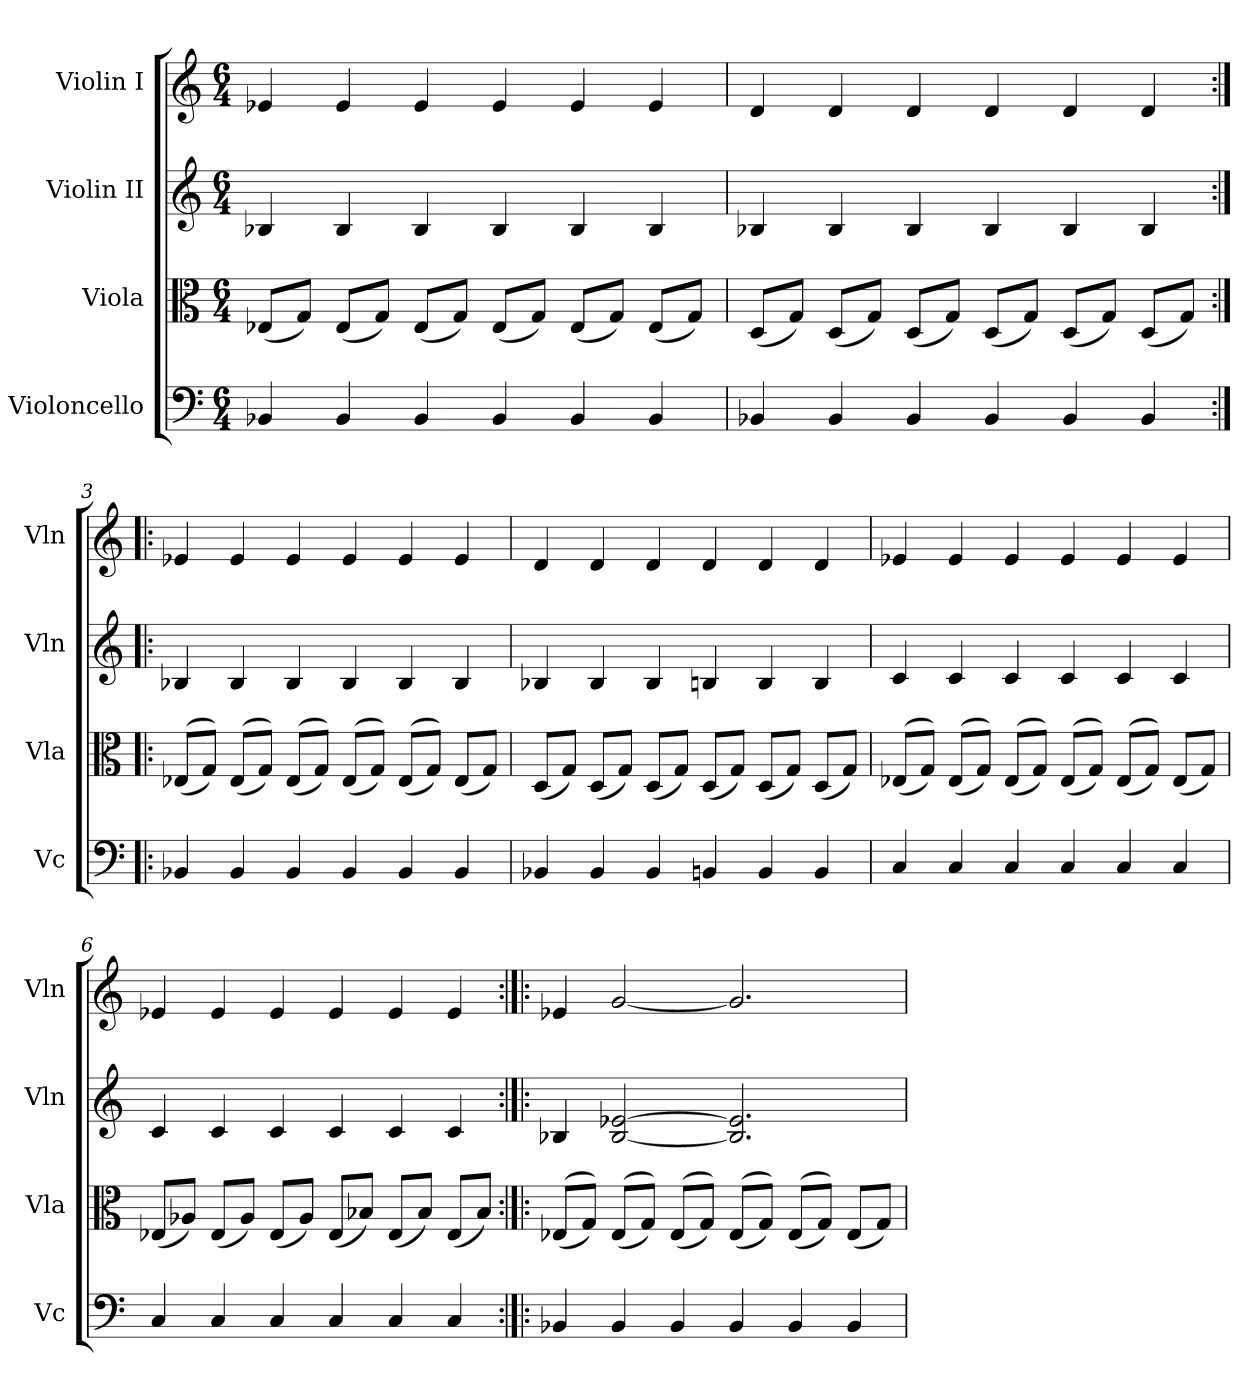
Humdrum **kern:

**kern	**kern	**kern	**kern
*part4	*part3	*part2	*part1
*staff4	*staff3	*staff2	*staff1
*I"Violoncello	*I"Viola	*I"Violin II	*I"Violin I
*I'Vc	*I'Vla	*I'Vln	*I'Vln
*clefF4	*clefC3	*clefG2	*clefG2
*k[]	*k[]	*k[]	*k[]
*M6/4	*M6/4	*M6/4	*M6/4
*MM144	*MM144	*MM144	*MM144
=1	=1	=1	=1
4BB-X/	(8E-X/L	4B-X/	4e-X/
.	8G/J)	.	.
4BB-/	(8E-/L	4B-/	4e-/
.	8G/J)	.	.
4BB-/	(8E-/L	4B-/	4e-/
.	8G/J)	.	.
4BB-/	(8E-/L	4B-/	4e-/
.	8G/J)	.	.
4BB-/	(8E-/L	4B-/	4e-/
.	8G/J)	.	.
4BB-/	(8E-/L	4B-/	4e-/
.	8G/J)	.	.
=2	=2	=2	=2
4BB-X/	(8D/L	4B-X/	4d/
.	8G/J)	.	.
4BB-/	(8D/L	4B-/	4d/
.	8G/J)	.	.
4BB-/	(8D/L	4B-/	4d/
.	8G/J)	.	.
4BB-/	(8D/L	4B-/	4d/
.	8G/J)	.	.
4BB-/	(8D/L	4B-/	4d/
.	8G/J)	.	.
4BB-/	(8D/L	4B-/	4d/
.	8G/J)	.	.
!!LO:LB:g=z
=3:|!|:	=3:|!|:	=3:|!|:	=3:|!|:
4BB-X/	((8E-X/L	4B-X/	4e-X/
.	8G/J))	.	.
4BB-/	((8E-/L	4B-/	4e-/
.	8G/J))	.	.
4BB-/	((8E-/L	4B-/	4e-/
.	8G/J))	.	.
4BB-/	((8E-/L	4B-/	4e-/
.	8G/J))	.	.
4BB-/	((8E-/L	4B-/	4e-/
.	8G/J))	.	.
4BB-/	(8E-/L	4B-/	4e-/
.	8G/J)	.	.
=4	=4	=4	=4
4BB-X/	(8D/L	4B-X/	4d/
.	8G/J)	.	.
4BB-/	(8D/L	4B-/	4d/
.	8G/J)	.	.
4BB-/	(8D/L	4B-/	4d/
.	8G/J)	.	.
4BBn/	(8D/L	4Bn/	4d/
.	8G/J)	.	.
4BB/	(8D/L	4B/	4d/
.	8G/J)	.	.
4BB/	(8D/L	4B/	4d/
.	8G/J)	.	.
!!LO:LB:g=z
=5	=5	=5	=5
4C/	((8E-X/L	4c/	4e-X/
.	8G/J))	.	.
4C/	((8E-/L	4c/	4e-/
.	8G/J))	.	.
4C/	((8E-/L	4c/	4e-/
.	8G/J))	.	.
4C/	((8E-/L	4c/	4e-/
.	8G/J))	.	.
4C/	((8E-/L	4c/	4e-/
.	8G/J))	.	.
4C/	(8E-/L	4c/	4e-/
.	8G/J)	.	.
=6	=6	=6	=6
4C/	(8E-X/L	4c/	4e-X/
.	8A-X/J)	.	.
4C/	(8E-/L	4c/	4e-/
.	8A-/J)	.	.
4C/	(8E-/L	4c/	4e-/
.	8A-/J)	.	.
4C/	(8E-/L	4c/	4e-/
.	8B-X/J)	.	.
4C/	(8E-/L	4c/	4e-/
.	8B-/J)	.	.
4C/	(8E-/L	4c/	4e-/
.	8B-/J)	.	.
!!LO:PB:g=z
=7:|!|:	=7:|!|:	=7:|!|:	=7:|!|:
4BB-X/	((8E-X/L	4B-X/	4e-X/
.	8G/J))	.	.
4BB-/	((8E-/L	[2B-/ [2e-X/	[2g/
.	8G/J))	.	.
4BB-/	((8E-/L	.	.
.	8G/J))	.	.
4BB-/	((8E-/L	2.B-/] 2.e-/]	2.g/]
.	8G/J))	.	.
4BB-/	((8E-/L	.	.
.	8G/J))	.	.
4BB-/	(8E-/L	.	.
.	8G/J)	.	.
=	=	=	=
*-	*-	*-	*-
